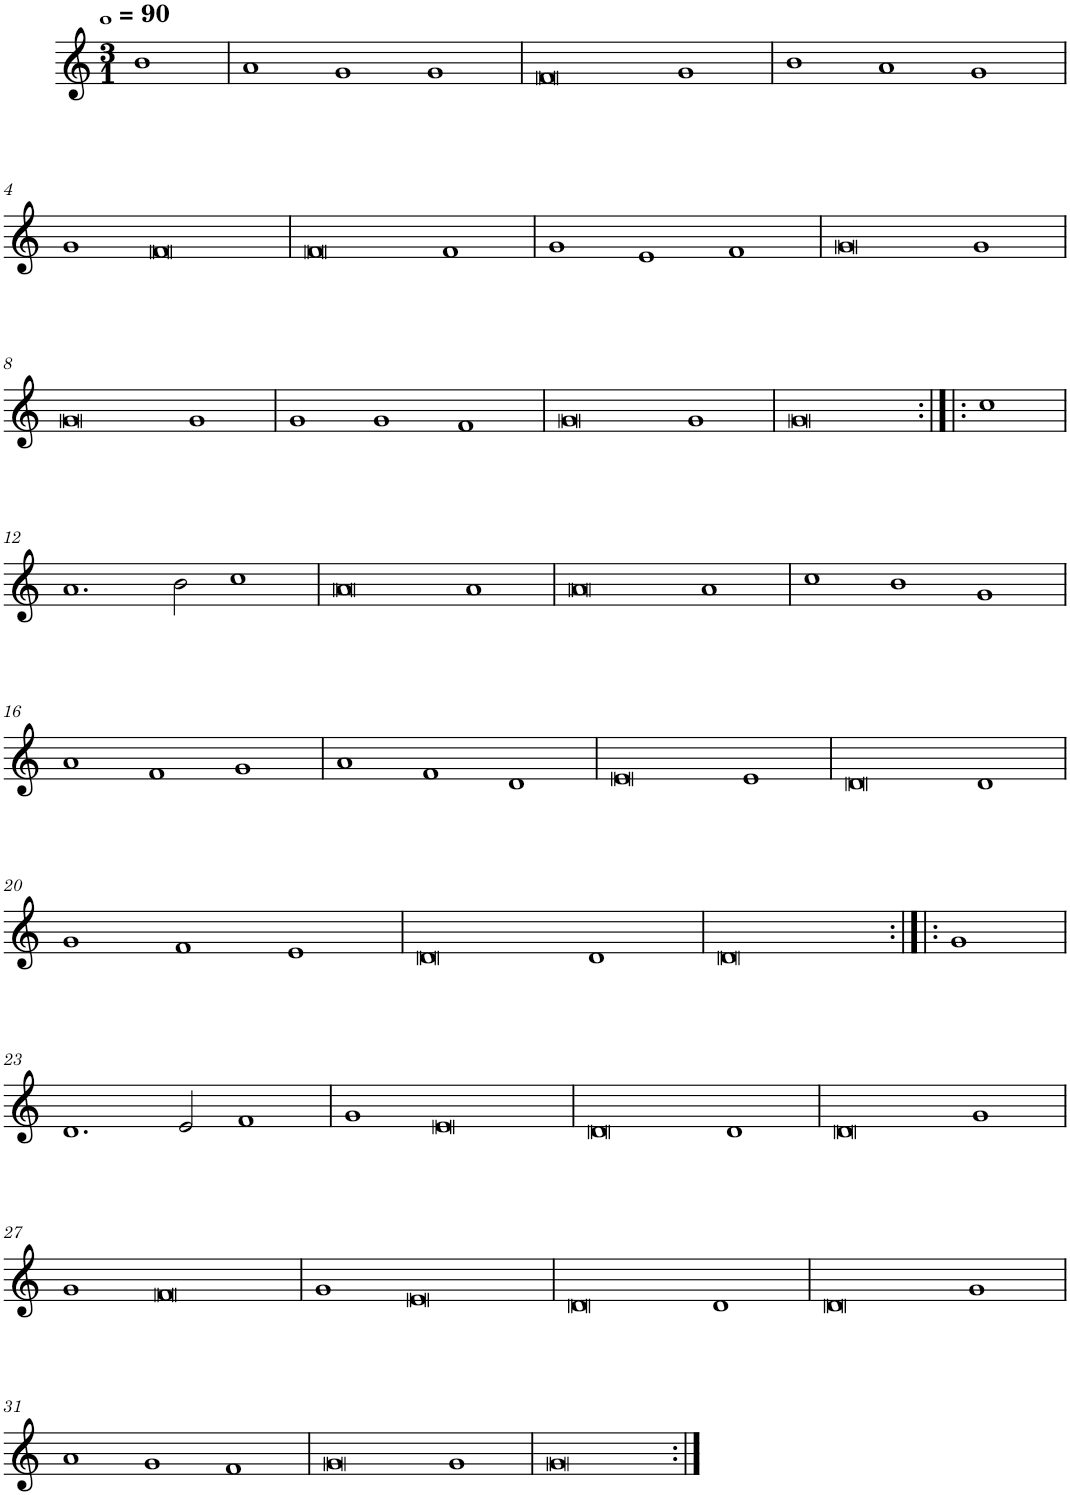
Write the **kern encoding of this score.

**kern
*part1
*staff1
*I"Quatre parties
*clefG2
*k[]
*M3/1
*MM360
=
1b
=1
1a
1g
1g
=2
0f
1g
=3
1b
1a
1g
!!LO:LB:g=z
=4
1g
0f
=5
0f
1f
=6
1g
1e
1f
=7
0g
1g
!!LO:LB:g=z
=8
0g
1g
=9
1g
1g
1f
=10
0g
1g
=11
0g
1cc
!!LO:LB:g=z
=12
1.a
2b\
1cc
=13
0a
1a
=14
0a
1a
=15
1cc
1b
1g
!!LO:LB:g=z
=16
1a
1f
1g
=17
1a
1f
1d
=18
0e
1e
=19
0d
1d
!!LO:LB:g=z
=20
1g
1f
1e
=21
0d
1d
=22
0d
1g
!!LO:LB:g=z
=23
1.d
2e/
1f
=24
1g
0e
=25
0d
1d
=26
0d
1g
!!LO:LB:g=z
=27
1g
0f
=28
1g
0e
=29
0d
1d
=30
0d
1g
!!LO:LB:g=z
=31
1a
1g
1f
=32
0g
1g
=33
0g
=:|!
*-
